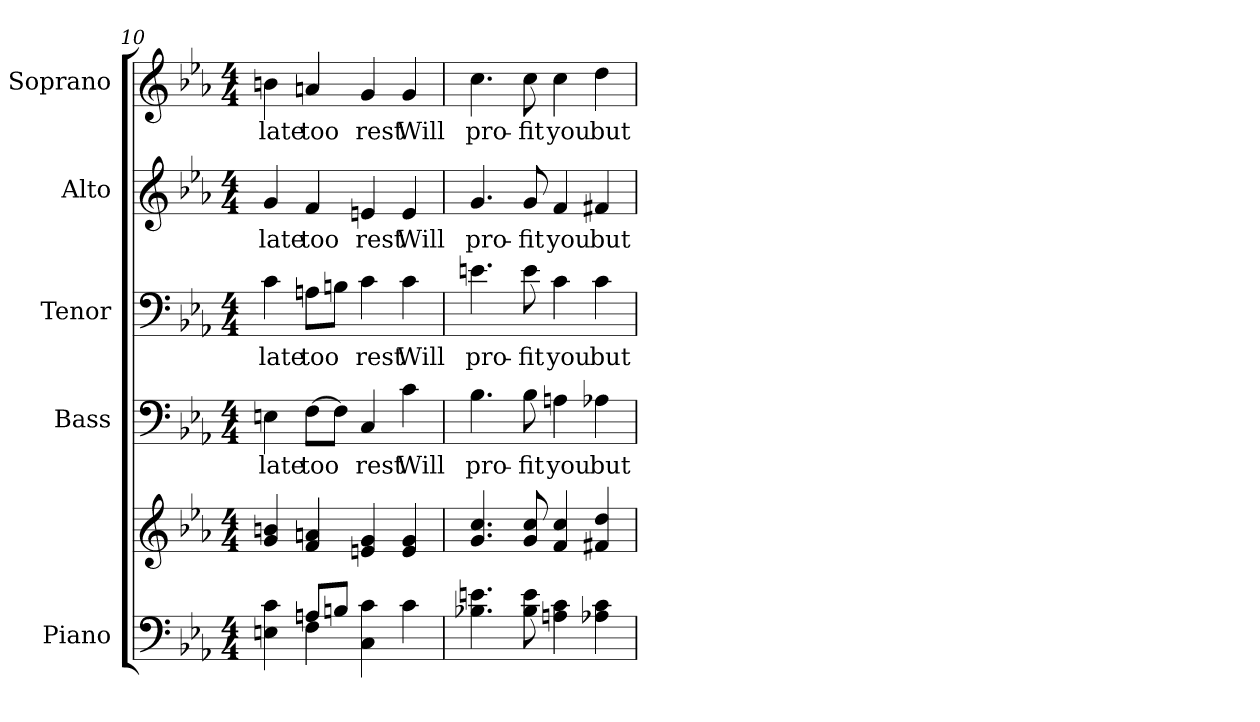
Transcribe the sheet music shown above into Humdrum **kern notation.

**kern	**kern	**kern	**text	**kern	**text	**kern	**text	**kern	**text
*part5	*part5	*part4	*part4	*part3	*part3	*part2	*part2	*part1	*part1
*staff6	*staff5	*staff4	*staff4	*staff3	*staff3	*staff2	*staff2	*staff1	*staff1
*I"Piano	*	*I"Bass	*	*I"Tenor	*	*I"Alto	*	*I"Soprano	*
*I'Pno.	*	*I'B.	*	*I'T.	*	*I'A.	*	*I'S.	*
*clefF4	*clefG2	*clefF4	*	*clefF4	*	*clefG2	*	*clefG2	*
*k[b-e-a-]	*k[b-e-a-]	*k[b-e-a-]	*	*k[b-e-a-]	*	*k[b-e-a-]	*	*k[b-e-a-]	*
*E-:	*E-:	*E-:	*	*E-:	*	*E-:	*	*E-:	*
*M4/4	*M4/4	*M4/4	*	*M4/4	*	*M4/4	*	*M4/4	*
=10	=10	=10	=10	=10	=10	=10	=10	=10	=10
*^	*	*	*	*	*	*	*	*	*
!	!	!	!	!LO:LY:b:color=#000000	!	!	!	!	!	!
!	!	!	!	!	!	!LO:LY:b:color=#000000	!	!	!	!
!	!	!	!	!	!	!	!	!LO:LY:b:color=#000000	!	!
!	!	!	!	!	!	!	!	!	!	!LO:LY:b:color=#000000
4Eni\ 4ci	4ryy	4gi/ 4bni	4Eni\	late	4ci\	late	4gi/	late	4bni\	late
!	!	!	!	!LO:LY:b:color=#000000	!	!	!	!	!	!
!	!	!	!	!	!	!LO:LY:b:color=#000000	!	!	!	!
!	!	!	!	!	!	!	!	!LO:LY:b:color=#000000	!	!
!	!	!	!	!	!	!	!	!	!	!LO:LY:b:color=#000000
8Ani/L	4Fi\	4fi/ 4ani	[>8Fi\L	too	8Ani\L	too	4fi/	too	4ani/	too
8Bni/J	.	.	8Fi\J]	.	8Bni\J	.	.	.	.	.
!	!	!	!	!LO:LY:b:color=#000000	!	!	!	!	!	!
!	!	!	!	!	!	!LO:LY:b:color=#000000	!	!	!	!
!	!	!	!	!	!	!	!	!LO:LY:b:color=#000000	!	!
!	!	!	!	!	!	!	!	!	!	!LO:LY:b:color=#000000
4Ci\ 4ci	2ryy	4eni/ 4gi	4Ci/	rest	4ci\	rest	4eni/	rest	4gi/	rest
!	!	!	!	!LO:LY:b:color=#000000	!	!	!	!	!	!
!	!	!	!	!	!	!LO:LY:b:color=#000000	!	!	!	!
!	!	!	!	!	!	!	!	!LO:LY:b:color=#000000	!	!
!	!	!	!	!	!	!	!	!	!	!LO:LY:b:color=#000000
4ci\	.	4ei/ 4gi	4ci\	Will	4ci\	Will	4ei/	Will	4gi/	Will
*v	*v	*	*	*	*	*	*	*	*	*
!!LO:PB:g=z
=11	=11	=11	=11	=11	=11	=11	=11	=11	=11
!	!	!	!LO:LY:b:color=#000000	!	!	!	!	!	!
!	!	!	!	!	!LO:LY:b:color=#000000	!	!	!	!
!	!	!	!	!	!	!	!LO:LY:b:color=#000000	!	!
!	!	!	!	!	!	!	!	!	!LO:LY:b:color=#000000
4.B-Xi\ 4.eni	4.gi/ 4.cci	4.B-i\	pro-	4.eni\	pro-	4.gi/	pro-	4.cci\	pro-
!	!	!	!LO:LY:b:color=#000000	!	!	!	!	!	!
!	!	!	!	!	!LO:LY:b:color=#000000	!	!	!	!
!	!	!	!	!	!	!	!LO:LY:b:color=#000000	!	!
!	!	!	!	!	!	!	!	!	!LO:LY:b:color=#000000
8B-i\ 8ei	8gi/ 8cci	8B-i\	-fit	8ei\	-fit	8gi/	-fit	8cci\	-fit
!	!	!	!LO:LY:b:color=#000000	!	!	!	!	!	!
!	!	!	!	!	!LO:LY:b:color=#000000	!	!	!	!
!	!	!	!	!	!	!	!LO:LY:b:color=#000000	!	!
!	!	!	!	!	!	!	!	!	!LO:LY:b:color=#000000
4Ani\ 4ci	4fi/ 4cci	4Ani\	you	4ci\	you	4fi/	you	4cci\	you
!	!	!	!LO:LY:b:color=#000000	!	!	!	!	!	!
!	!	!	!	!	!LO:LY:b:color=#000000	!	!	!	!
!	!	!	!	!	!	!	!LO:LY:b:color=#000000	!	!
!	!	!	!	!	!	!	!	!	!LO:LY:b:color=#000000
4A-Xi\ 4ci	4f#Xi/ 4ddi	4A-Xi\	but	4ci\	but	4f#Xi/	but	4ddi\	but
=	=	=	=	=	=	=	=	=	=
*-	*-	*-	*-	*-	*-	*-	*-	*-	*-
